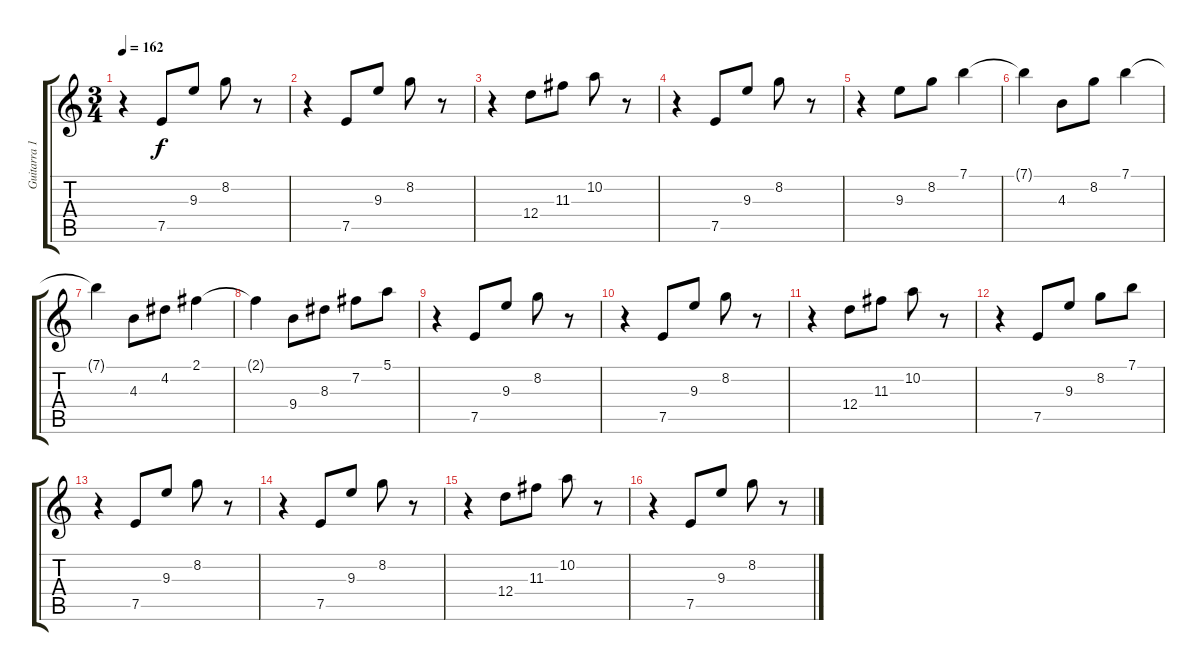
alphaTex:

\track ("Guitarra 1" "Guitarra 1") {instrument acousticguitarsteel}
\staff {score tabs}
\tuning (E4 B3 G3 D3 A2 E2) {hide}
\ts (3 4)
\tempo 162
\clef g2
\ks c
r.4{dy f} 7.5.8 9.3.8 8.2.8 r.8 |
r.4 7.5.8 9.3.8 8.2.8 r.8 |
r.4 12.4.8 11.3.8 10.2.8 r.8 |
r.4 7.5.8 9.3.8 8.2.8 r.8 |
r.4 9.3.8 8.2.8 7.1.4 |
7.1{t}.4 4.3.8 8.2.8 7.1.4 |
7.1{t}.4 4.3.8 4.2.8 2.1.4 |
2.1{t}.4 9.4.8 8.3.8 7.2.8 5.1.8 |
r.4 7.5.8 9.3.8 8.2.8 r.8 |
r.4 7.5.8 9.3.8 8.2.8 r.8 |
r.4 12.4.8 11.3.8 10.2.8 r.8 |
r.4 7.5.8 9.3.8 8.2.8 7.1.8 |
r.4 7.5.8 9.3.8 8.2.8 r.8 |
r.4 7.5.8 9.3.8 8.2.8 r.8 |
r.4 12.4.8 11.3.8 10.2.8 r.8 |
r.4 7.5.8 9.3.8 8.2.8 r.8
